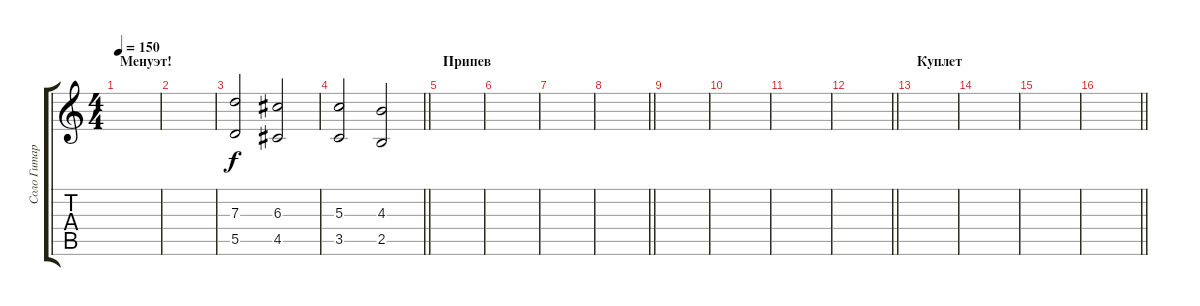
\track ("Соло Гитара (Яша)" "Соло Гитар") {instrument overdrivenguitar}
\staff {score tabs}
\tuning (E4 B3 G3 D3 A2 E2) {hide}
\ts (4 4)
\section ("" "Менуэт!")
\tempo 150
\clef g2
\ks c
|
|
(7.3 5.5).2{dy f} (6.3 4.5).2 |
\barLineRight lightlight
(5.3 3.5).2 (4.3 2.5).2 |
\section ("" "Припев")
|
|
|
\barLineRight lightlight
|
|
|
|
\barLineRight lightlight
|
\section ("" "Куплет")
|
|
|
\barLineRight lightlight
